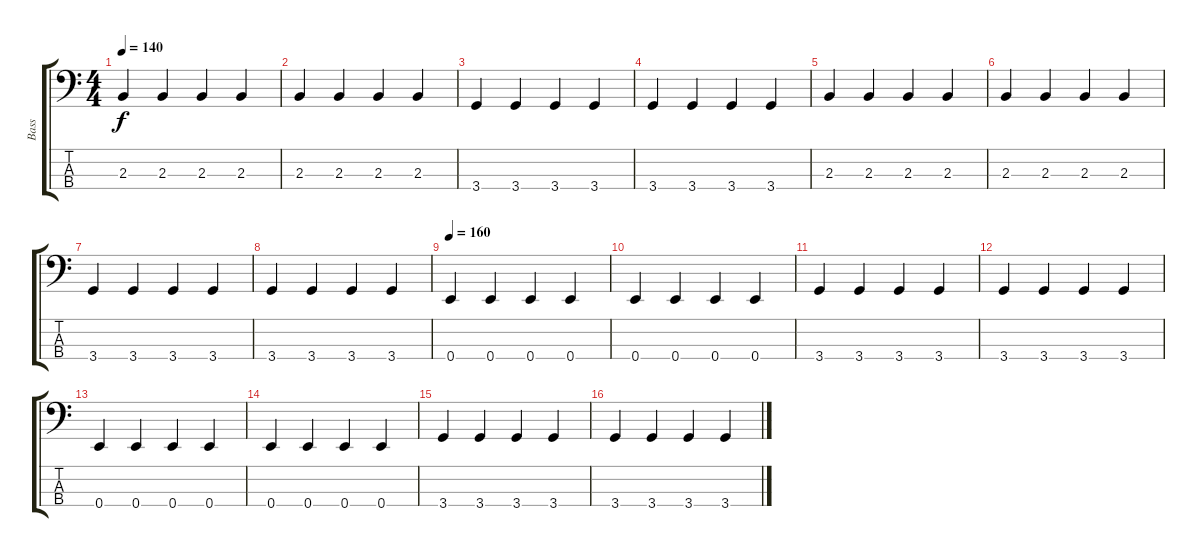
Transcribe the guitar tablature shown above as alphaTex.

\track ("Bass" "Bass") {instrument electricbasspick}
\staff {score tabs}
\tuning (G2 D2 A1 E1) {hide}
\ts (4 4)
\tempo 140
\clef f4
\ks c
2.3.4{dy f} 2.3.4 2.3.4 2.3.4 |
2.3.4 2.3.4 2.3.4 2.3.4 |
3.4.4 3.4.4 3.4.4 3.4.4 |
3.4.4 3.4.4 3.4.4 3.4.4 |
2.3.4 2.3.4 2.3.4 2.3.4 |
2.3.4 2.3.4 2.3.4 2.3.4 |
3.4.4 3.4.4 3.4.4 3.4.4 |
3.4.4 3.4.4 3.4.4 3.4.4 |
\tempo 160
0.4.4 0.4.4 0.4.4 0.4.4 |
0.4.4 0.4.4 0.4.4 0.4.4 |
3.4.4 3.4.4 3.4.4 3.4.4 |
3.4.4 3.4.4 3.4.4 3.4.4 |
0.4.4 0.4.4 0.4.4 0.4.4 |
0.4.4 0.4.4 0.4.4 0.4.4 |
3.4.4 3.4.4 3.4.4 3.4.4 |
3.4.4 3.4.4 3.4.4 3.4.4
